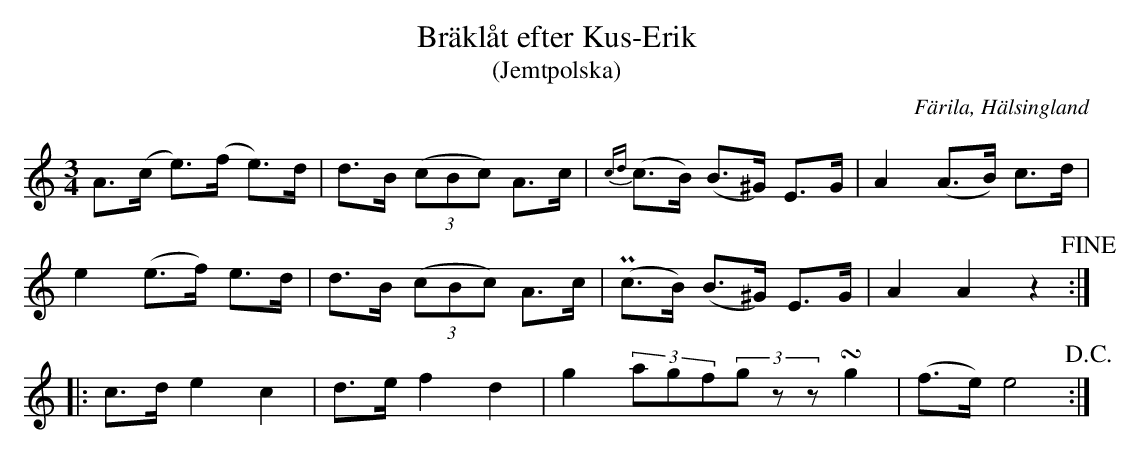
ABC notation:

X:1
T: Bräklåt efter Kus-Erik
T: (Jemtpolska)
O: Färila, Hälsingland
M: 3/4
L: 1/8
K: Am
A>(c e>)(f e)>d | d>B ((3cBc) A>c | {cd}(c>B) (B>^G)   E>G      | A2    (A>B) c>d  |
e2   (e>f) e>d  | d>B ((3cBc) A>c | (Pc>B)    (B>^G)   E>G      | A2    A2    z2  !fine! ::
K: C
c>d  e2    c2   | d>e f2      d2  | g2        (3agf(3gzz !turn!g2 | (f>e) e4 !D.C.!       :|
